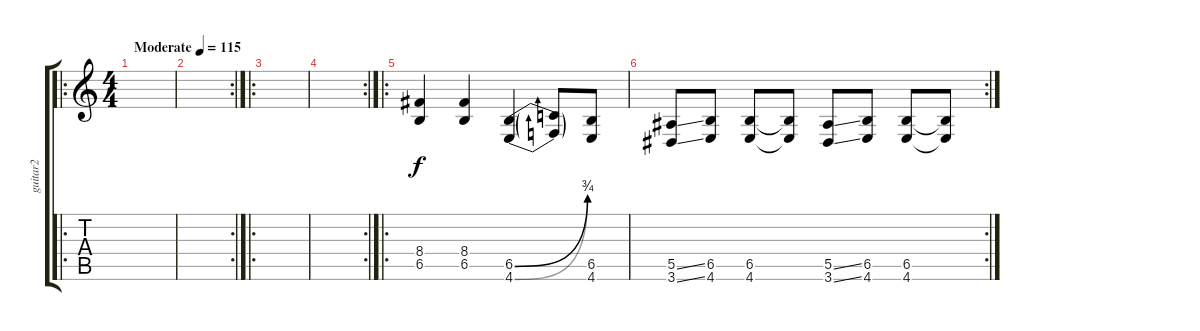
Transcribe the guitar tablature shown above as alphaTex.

\track ("guitar2" "guitar2") {instrument distortionguitar}
\staff {score tabs}
\tuning (C4 G3 Eb3 Bb2 F2 C2) {hide}
\ro
\ts (4 4)
\tempo (115 "Moderate")
\clef g2
\ks c
|
\rc 2
|
\ro
|
\rc 2
|
\ro
(8.4 6.5).4 (8.4 6.5).4 (6.5{be (bend 0 0 60 3)} 4.6{be (bend 0 0 60 3)}).4 (6.5{t} 4.6{t}).8 (6.5 4.6).8 |
\rc 2
(5.5{ss} 3.6{ss}).8 (6.5 4.6).8 (6.5 4.6).8 (6.5{t} 4.6{t}).8 (5.5{ss} 3.6{ss}).8 (6.5 4.6).8 (6.5 4.6).8 (6.5{t} 4.6{t}).8
